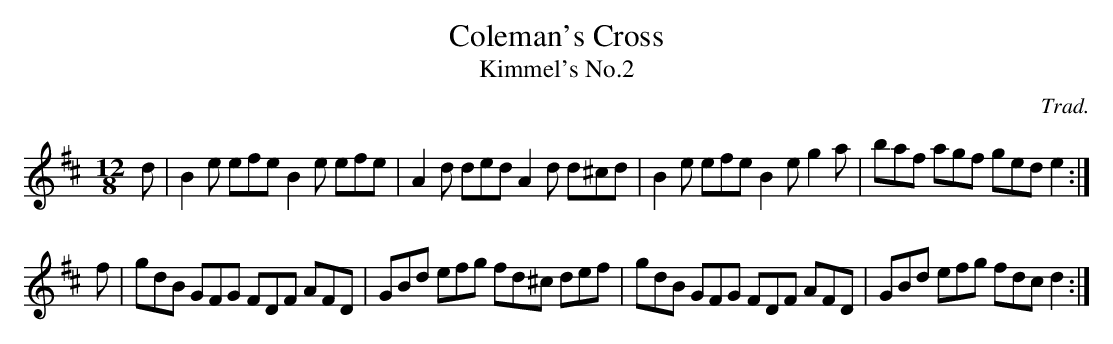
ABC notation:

X:1
T:Coleman's Cross
T:Kimmel's No.2
C:Trad.
M:12/8
L:1/8
K:D
d|B2 e efe B2 e efe|A2 d dedA2 d d^cd|B2 e efe B2 e g2a|baf agf ged e2:|
f|gdB GFG FDF AFD|GBd efg fd^c def|gdB GFG FDF AFD|GBd efg fdc d2 :|
